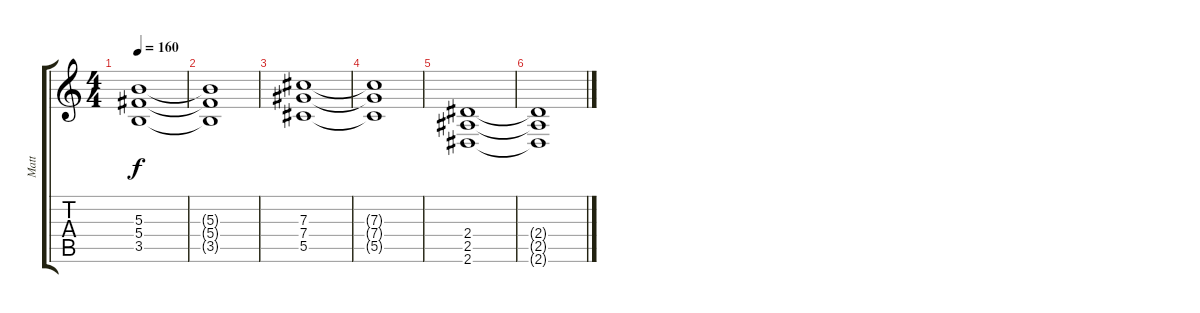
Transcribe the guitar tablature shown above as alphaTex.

\track ("Matt" "Matt") {instrument distortionguitar}
\staff {score tabs}
\tuning (Eb4 Bb3 Gb3 Db3 Ab2 Db2) {hide}
\ts (4 4)
\tempo 160
\clef g2
\ks c
(5.3 5.4 3.5).1{dy f} |
(5.3{t} 5.4{t} 3.5{t}).1 |
(7.3 7.4 5.5).1 |
(7.3{t} 7.4{t} 5.5{t}).1 |
(2.4 2.5 2.6).1 |
(2.4{t} 2.5{t} 2.6{t}).1
